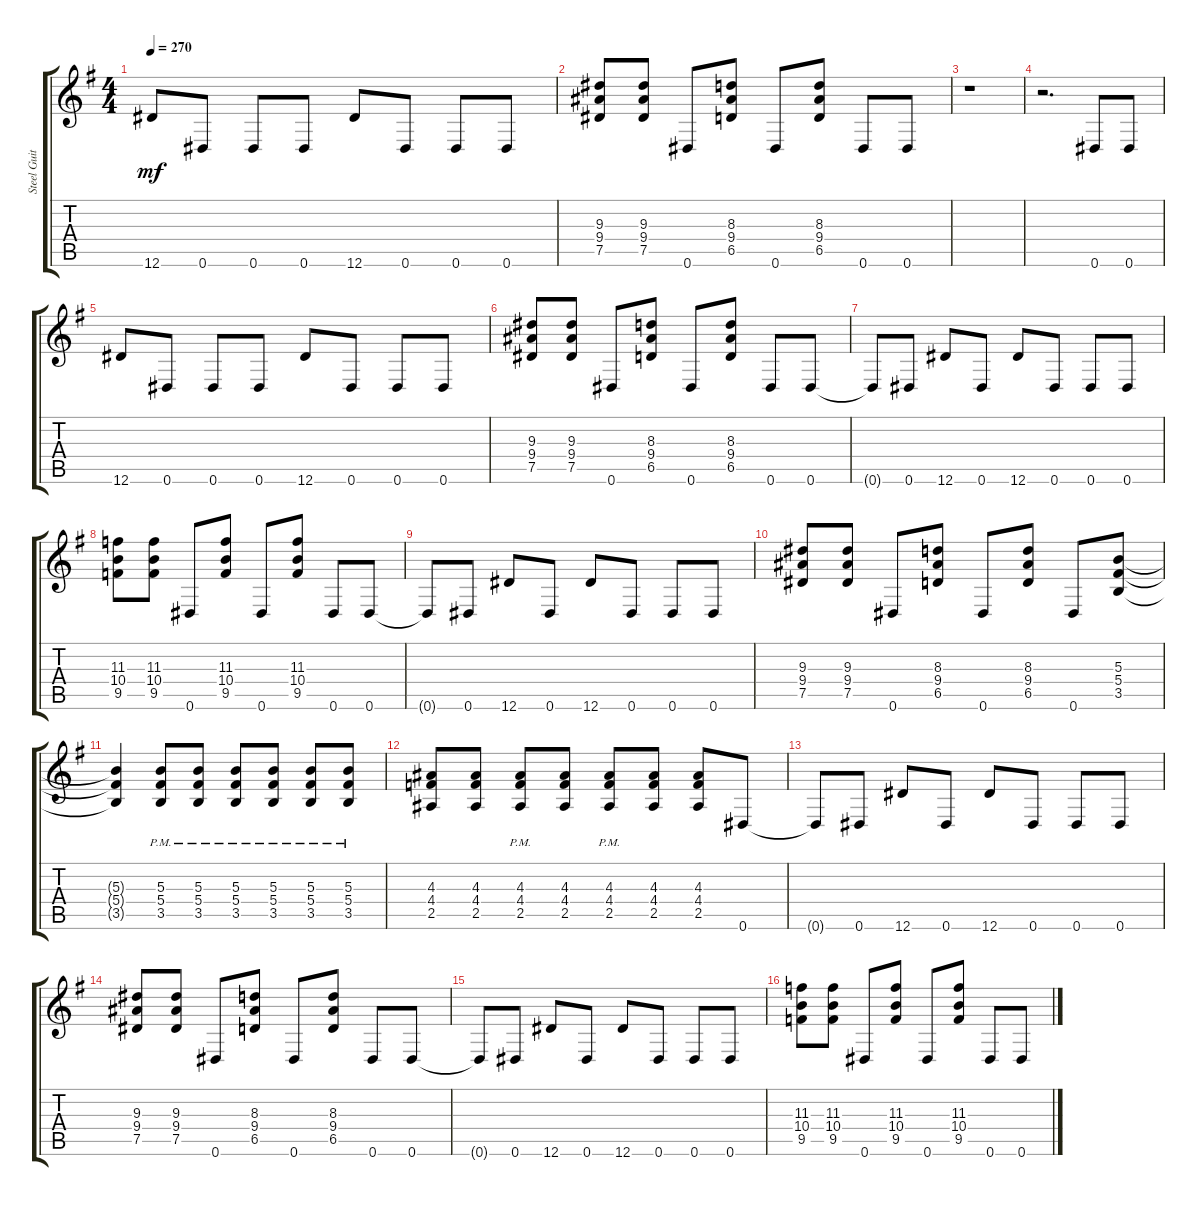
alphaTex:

\track ("Steel Guitar" "Steel Guit") {instrument acousticguitarsteel}
\staff {score tabs}
\tuning (Eb4 Bb3 Gb3 Db3 Ab2 Eb2) {hide}
\ts (4 4)
\tempo 270
\clef g2
\ks eminor
12.6.8{dy mf} 0.6.8 0.6.8 0.6.8 12.6.8 0.6.8 0.6.8 0.6.8 |
(9.3 9.4 7.5).8 (9.3 9.4 7.5).8 0.6.8 (8.3 9.4 6.5).8 0.6.8 (8.3 9.4 6.5).8 0.6.8 0.6.8 |
r.1 |
r.2{d} 0.6.8 0.6.8 |
12.6.8 0.6.8 0.6.8 0.6.8 12.6.8 0.6.8 0.6.8 0.6.8 |
(9.3 9.4 7.5).8 (9.3 9.4 7.5).8 0.6.8 (8.3 9.4 6.5).8 0.6.8 (8.3 9.4 6.5).8 0.6.8 0.6.8 |
0.6{t}.8 0.6.8 12.6.8 0.6.8 12.6.8 0.6.8 0.6.8 0.6.8 |
(11.3 10.4 9.5).8 (11.3 10.4 9.5).8 0.6.8 (11.3 10.4 9.5).8 0.6.8 (11.3 10.4 9.5).8 0.6.8 0.6.8 |
0.6{t}.8 0.6.8 12.6.8 0.6.8 12.6.8 0.6.8 0.6.8 0.6.8 |
(9.3 9.4 7.5).8 (9.3 9.4 7.5).8 0.6.8 (8.3 9.4 6.5).8 0.6.8 (8.3 9.4 6.5).8 0.6.8 (5.3 5.4 3.5).8 |
(5.3{t} 5.4{t} 3.5{t}).4 (5.3{pm} 5.4{pm} 3.5{pm}).8 (5.3{pm} 5.4{pm} 3.5{pm}).8 (5.3{pm} 5.4{pm} 3.5{pm}).8 (5.3{pm} 5.4{pm} 3.5{pm}).8 (5.3{pm} 5.4{pm} 3.5{pm}).8 (5.3{pm} 5.4{pm} 3.5{pm}).8 |
(4.3 4.4 2.5).8 (4.3 4.4 2.5).8 (4.3 4.4 2.5{pm}).8 (4.3 4.4 2.5).8 (4.3 4.4{pm} 2.5).8 (4.3 4.4 2.5).8 (4.3 4.4 2.5).8 0.6.8 |
0.6{t}.8 0.6.8 12.6.8 0.6.8 12.6.8 0.6.8 0.6.8 0.6.8 |
(9.3 9.4 7.5).8 (9.3 9.4 7.5).8 0.6.8 (8.3 9.4 6.5).8 0.6.8 (8.3 9.4 6.5).8 0.6.8 0.6.8 |
0.6{t}.8 0.6.8 12.6.8 0.6.8 12.6.8 0.6.8 0.6.8 0.6.8 |
(11.3 10.4 9.5).8 (11.3 10.4 9.5).8 0.6.8 (11.3 10.4 9.5).8 0.6.8 (11.3 10.4 9.5).8 0.6.8 0.6.8
